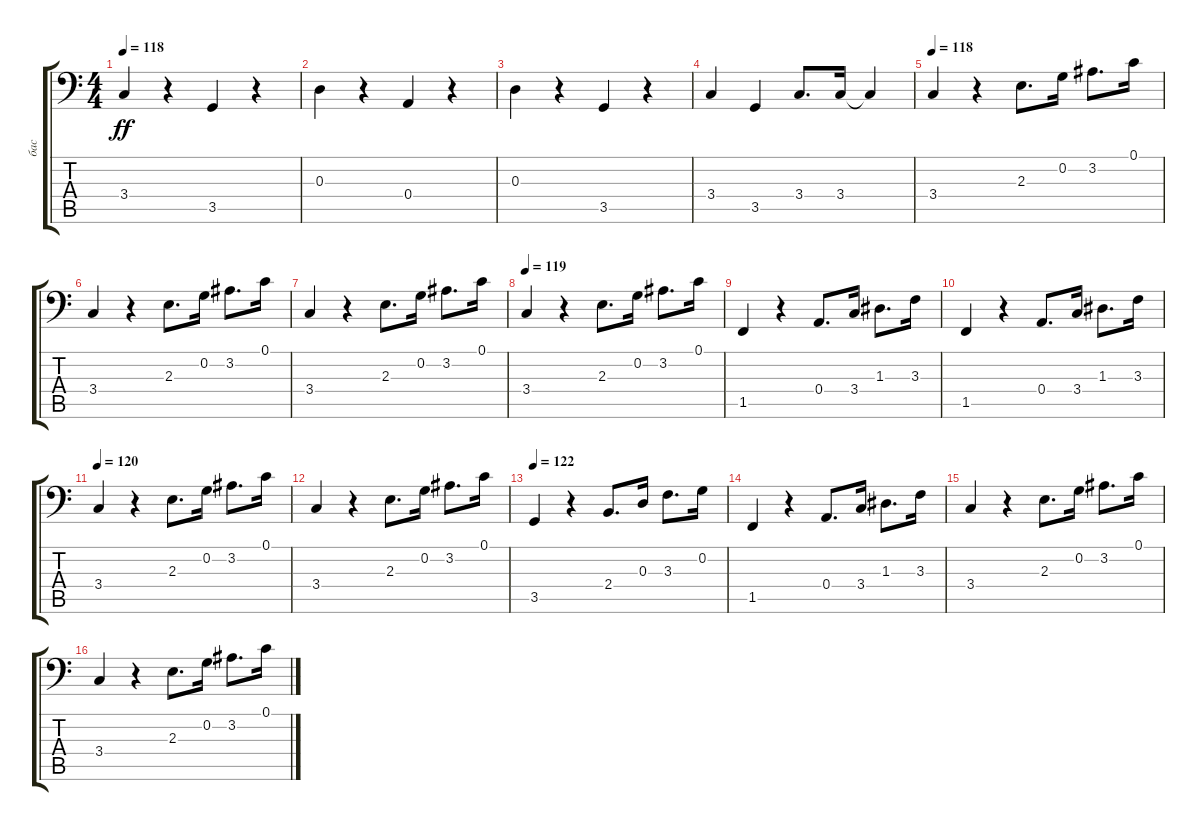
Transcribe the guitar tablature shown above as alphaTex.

\track ("бас" "бас") {instrument electricbasspick}
\staff {score tabs}
\tuning (C3 G2 D2 A1 E1 B0) {hide}
\ts (4 4)
\tempo 118
\clef f4
\ks c
3.4.4{dy ff} r.4 3.5.4 r.4 |
0.3.4 r.4 0.4.4 r.4 |
0.3.4 r.4 3.5.4 r.4 |
3.4.4 3.5.4 3.4.8{d} 3.4.16 3.4{t}.4 |
\tempo 118
3.4.4 r.4 2.3.8{d} 0.2.16 3.2.8{d} 0.1.16 |
3.4.4 r.4 2.3.8{d} 0.2.16 3.2.8{d} 0.1.16 |
3.4.4 r.4 2.3.8{d} 0.2.16 3.2.8{d} 0.1.16 |
\tempo 119
3.4.4 r.4 2.3.8{d} 0.2.16 3.2.8{d} 0.1.16 |
1.5.4 r.4 0.4.8{d} 3.4.16 1.3.8{d} 3.3.16 |
1.5.4 r.4 0.4.8{d} 3.4.16 1.3.8{d} 3.3.16 |
\tempo 120
3.4.4 r.4 2.3.8{d} 0.2.16 3.2.8{d} 0.1.16 |
3.4.4 r.4 2.3.8{d} 0.2.16 3.2.8{d} 0.1.16 |
\tempo 122
3.5.4 r.4 2.4.8{d} 0.3.16 3.3.8{d} 0.2.16 |
1.5.4 r.4 0.4.8{d} 3.4.16 1.3.8{d} 3.3.16 |
3.4.4 r.4 2.3.8{d} 0.2.16 3.2.8{d} 0.1.16 |
3.4.4 r.4 2.3.8{d} 0.2.16 3.2.8{d} 0.1.16
